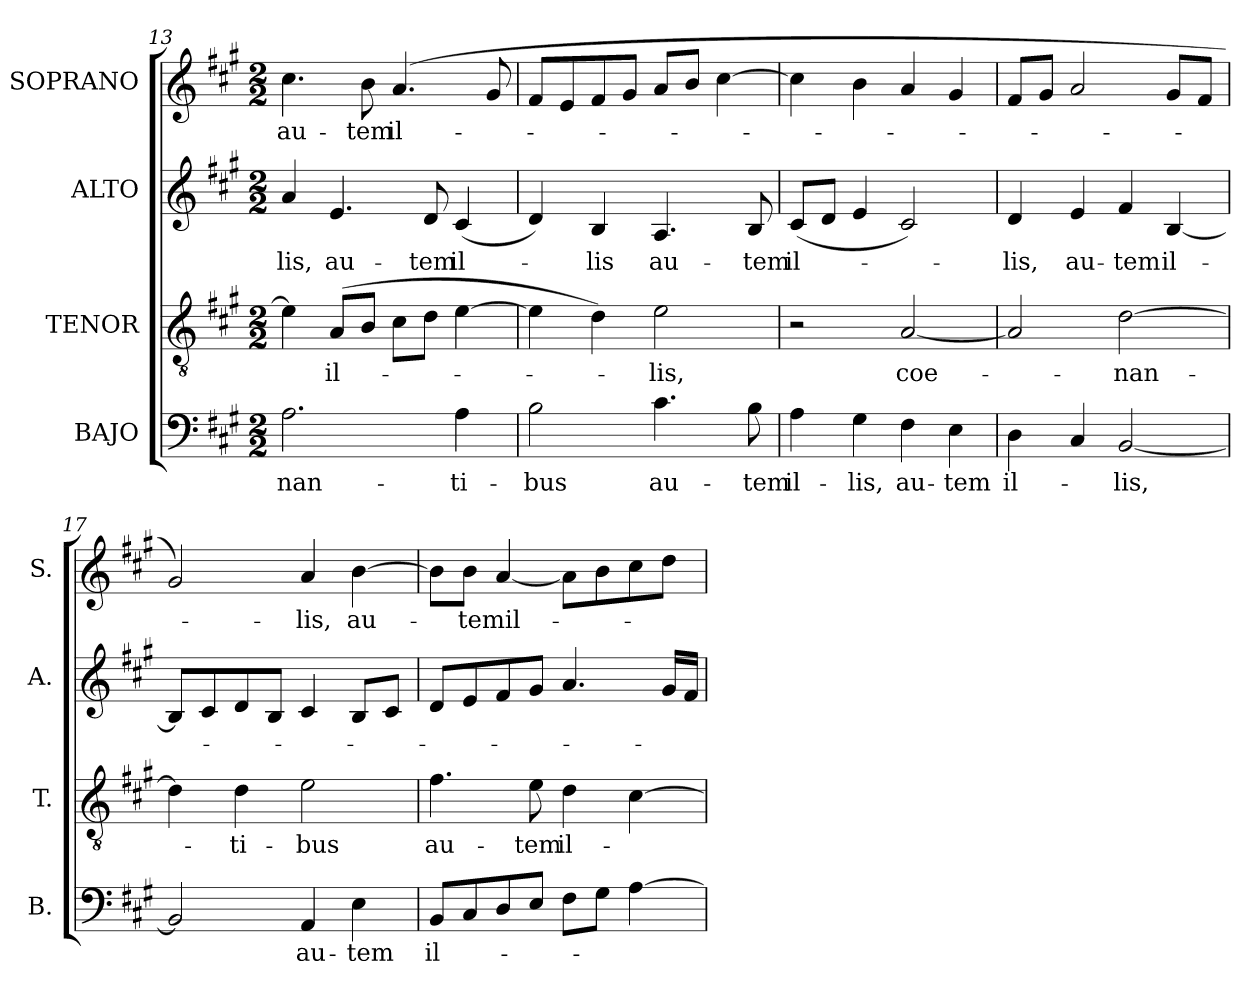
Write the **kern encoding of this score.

**kern	**text	**kern	**text	**kern	**text	**kern	**text
*part4	*part4	*part3	*part3	*part2	*part2	*part1	*part1
*staff4	*staff4	*staff3	*staff3	*staff2	*staff2	*staff1	*staff1
*I"BAJO	*	*I"TENOR	*	*I"ALTO	*	*I"SOPRANO	*
*I'B.	*	*I'T.	*	*I'A.	*	*I'S.	*
*clefF4	*	*clefGv2	*	*clefG2	*	*clefG2	*
*	*	*ITrd7c12	*	*	*	*	*
*k[f#c#g#]	*	*k[f#c#g#]	*	*k[f#c#g#]	*	*k[f#c#g#]	*
*A:	*	*A:	*	*A:	*	*A:	*
*M2/2	*	*M2/2	*	*M2/2	*	*M2/2	*
=13	=13	=13	=13	=13	=13	=13	=13
!	!LO:LY:b:color=#000000	!	!	!	!	!	!
!	!	!	!	!	!LO:LY:b:color=#000000	!	!
!	!	!	!	!	!	!	!LO:LY:b:color=#000000
2.Ai\	-nan-	4Ei\]	.	4ai/	-lis,	4.cc#i\	au-
!	!	!	!LO:LY:b:color=#000000	!	!	!	!
!	!	!	!	!	!LO:LY:b:color=#000000	!	!
.	.	(8AAi/L	il-	4.ei/	au-	.	.
!	!	!	!	!	!	!	!LO:LY:b:color=#000000
.	.	8BBi/J	.	.	.	8bi\	-tem
!	!	!	!	!	!	!	!LO:LY:b:color=#000000
.	.	8C#i\L	.	.	.	(4.ai/	il-
!	!	!	!	!	!LO:LY:b:color=#000000	!	!
.	.	8Di\J	.	8di/	-tem	.	.
!	!LO:LY:b:color=#000000	!	!	!	!	!	!
!	!	!	!	!	!LO:LY:b:color=#000000	!	!
4Ai\	-ti-	[4Ei\	.	(4c#i/	il-	.	.
.	.	.	.	.	.	8g#i/	.
!!LO:LB:g=z
=14	=14	=14	=14	=14	=14	=14	=14
!	!LO:LY:b:color=#000000	!	!	!	!	!	!
2Bi\	-bus	4Ei\]	.	4di/)	.	8f#i/L	.
.	.	.	.	.	.	8ei/	.
!	!	!	!	!	!LO:LY:b:color=#000000	!	!
.	.	4Di\)	.	4Bi/	-lis	8f#i/	.
.	.	.	.	.	.	8g#i/J	.
!	!LO:LY:b:color=#000000	!	!	!	!	!	!
!	!	!	!LO:LY:b:color=#000000	!	!	!	!
!	!	!	!	!	!LO:LY:b:color=#000000	!	!
4.c#i\	au-	2Ei\	-lis,	4.Ai/	au-	8ai/L	.
.	.	.	.	.	.	8bi/J	.
.	.	.	.	.	.	[4cc#i\	.
!	!LO:LY:b:color=#000000	!	!	!	!	!	!
!	!	!	!	!	!LO:LY:b:color=#000000	!	!
8Bi\	-tem	.	.	8Bi/	-tem	.	.
=15	=15	=15	=15	=15	=15	=15	=15
!	!LO:LY:b:color=#000000	!	!	!	!	!	!
!	!	!	!	!	!LO:LY:b:color=#000000	!	!
4Ai\	il-	2r	.	(8c#i/L	il-	4cc#i\]	.
.	.	.	.	8di/J	.	.	.
!	!LO:LY:b:color=#000000	!	!	!	!	!	!
4G#i\	-lis,	.	.	4ei/	.	4bi\	.
!	!LO:LY:b:color=#000000	!	!	!	!	!	!
!	!	!	!LO:LY:b:color=#000000	!	!	!	!
4F#i\	au-	[2AAi/	coe-	2c#i/)	.	4ai/	.
!	!LO:LY:b:color=#000000	!	!	!	!	!	!
4Ei\	-tem	.	.	.	.	4g#i/	.
=16	=16	=16	=16	=16	=16	=16	=16
!	!LO:LY:b:color=#000000	!	!	!	!	!	!
!	!	!	!	!	!LO:LY:b:color=#000000	!	!
4Di\	il-	2AAi/]	.	4di/	-lis,	8f#i/L	.
.	.	.	.	.	.	8g#i/J	.
!	!	!	!	!	!LO:LY:b:color=#000000	!	!
4C#i/	.	.	.	4ei/	au-	2ai/	.
!	!LO:LY:b:color=#000000	!	!	!	!	!	!
!	!	!	!LO:LY:b:color=#000000	!	!	!	!
!	!	!	!	!	!LO:LY:b:color=#000000	!	!
[2BBi/	-lis,	[2Di\	-nan-	4f#i/	-tem	.	.
!	!	!	!	!	!LO:LY:b:color=#000000	!	!
.	.	.	.	[4Bi/	il-	8g#i/L	.
.	.	.	.	.	.	8f#i/J	.
=17	=17	=17	=17	=17	=17	=17	=17
2BBi/]	.	4Di\]	.	8Bi/L]	.	2g#i/)	.
.	.	.	.	8c#i/	.	.	.
!	!	!	!LO:LY:b:color=#000000	!	!	!	!
.	.	4Di\	-ti-	8di/	.	.	.
.	.	.	.	8Bi/J	.	.	.
!	!LO:LY:b:color=#000000	!	!	!	!	!	!
!	!	!	!LO:LY:b:color=#000000	!	!	!	!
!	!	!	!	!	!	!	!LO:LY:b:color=#000000
4AAi/	au-	2Ei\	-bus	4c#i/	.	4ai/	-lis,
!	!LO:LY:b:color=#000000	!	!	!	!	!	!
!	!	!	!	!	!	!	!LO:LY:b:color=#000000
4Ei\	-tem	.	.	8Bi/L	.	[4bi\	au-
.	.	.	.	8c#i/J	.	.	.
=18	=18	=18	=18	=18	=18	=18	=18
!	!LO:LY:b:color=#000000	!	!	!	!	!	!
!	!	!	!LO:LY:b:color=#000000	!	!	!	!
8BBi/L	il-	4.F#i\	au-	8di/L	.	8bi\L]	.
!	!	!	!	!	!	!	!LO:LY:b:color=#000000
8C#i/	.	.	.	8ei/	.	8bi\J	-temil-
8Di/	.	.	.	8f#i/	.	[4ai/	.
!	!	!	!LO:LY:b:color=#000000	!	!	!	!
8Ei/J	.	8Ei\	-tem	8g#i/J	.	.	.
!	!	!	!LO:LY:b:color=#000000	!	!	!	!
8F#i\L	.	4Di\	il-	4.ai/	.	8ai\L]	.
8G#i\J	.	.	.	.	.	8bi\	.
[4Ai\	.	[4C#i\	.	.	.	8cc#i\	.
.	.	.	.	16g#i/LL	.	8ddi\J	.
.	.	.	.	16f#i/JJ	.	.	.
=	=	=	=	=	=	=	=
*-	*-	*-	*-	*-	*-	*-	*-
